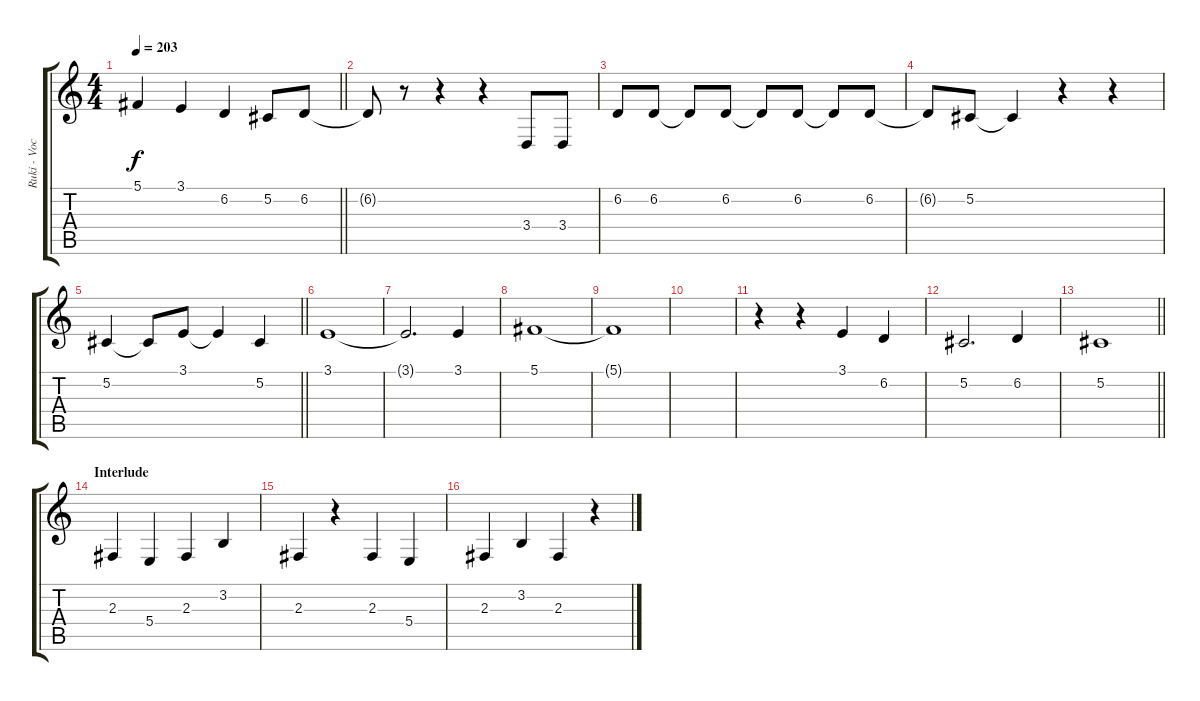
\track ("Ruki - Vocals" "Ruki - Voc") {instrument lead6voice}
\staff {score tabs}
\tuning (Db4 Ab3 E3 B2 Gb2 B1) {hide}
\ts (4 4)
\tempo 203
\clef g2
\barLineRight lightlight
\ks c
5.1.4{dy f} 3.1.4 6.2.4 5.2.8 6.2.8 |
\section ("" "")
6.2{t}.8 r.8 r.4 r.4 3.4.8 3.4.8 |
6.2.8 6.2.8 6.2{t}.8 6.2.8 6.2{t}.8 6.2.8 6.2{t}.8 6.2.8 |
6.2{t}.8 5.2.8 5.2{t}.4 r.4 r.4 |
\barLineRight lightlight
5.2.4 5.2{t}.8 3.1.8 3.1{t}.4 5.2.4 |
3.1.1 |
3.1{t}.2{d} 3.1.4 |
5.1.1 |
5.1{t}.1 |
|
r.4 r.4 3.1.4 6.2.4 |
5.2.2{d} 6.2.4 |
\barLineRight lightlight
5.2.1 |
\section ("" "Interlude")
2.3.4 5.4.4 2.3.4 3.2.4 |
2.3.4 r.4 2.3.4 5.4.4 |
2.3.4 3.2.4 2.3.4 r.4
